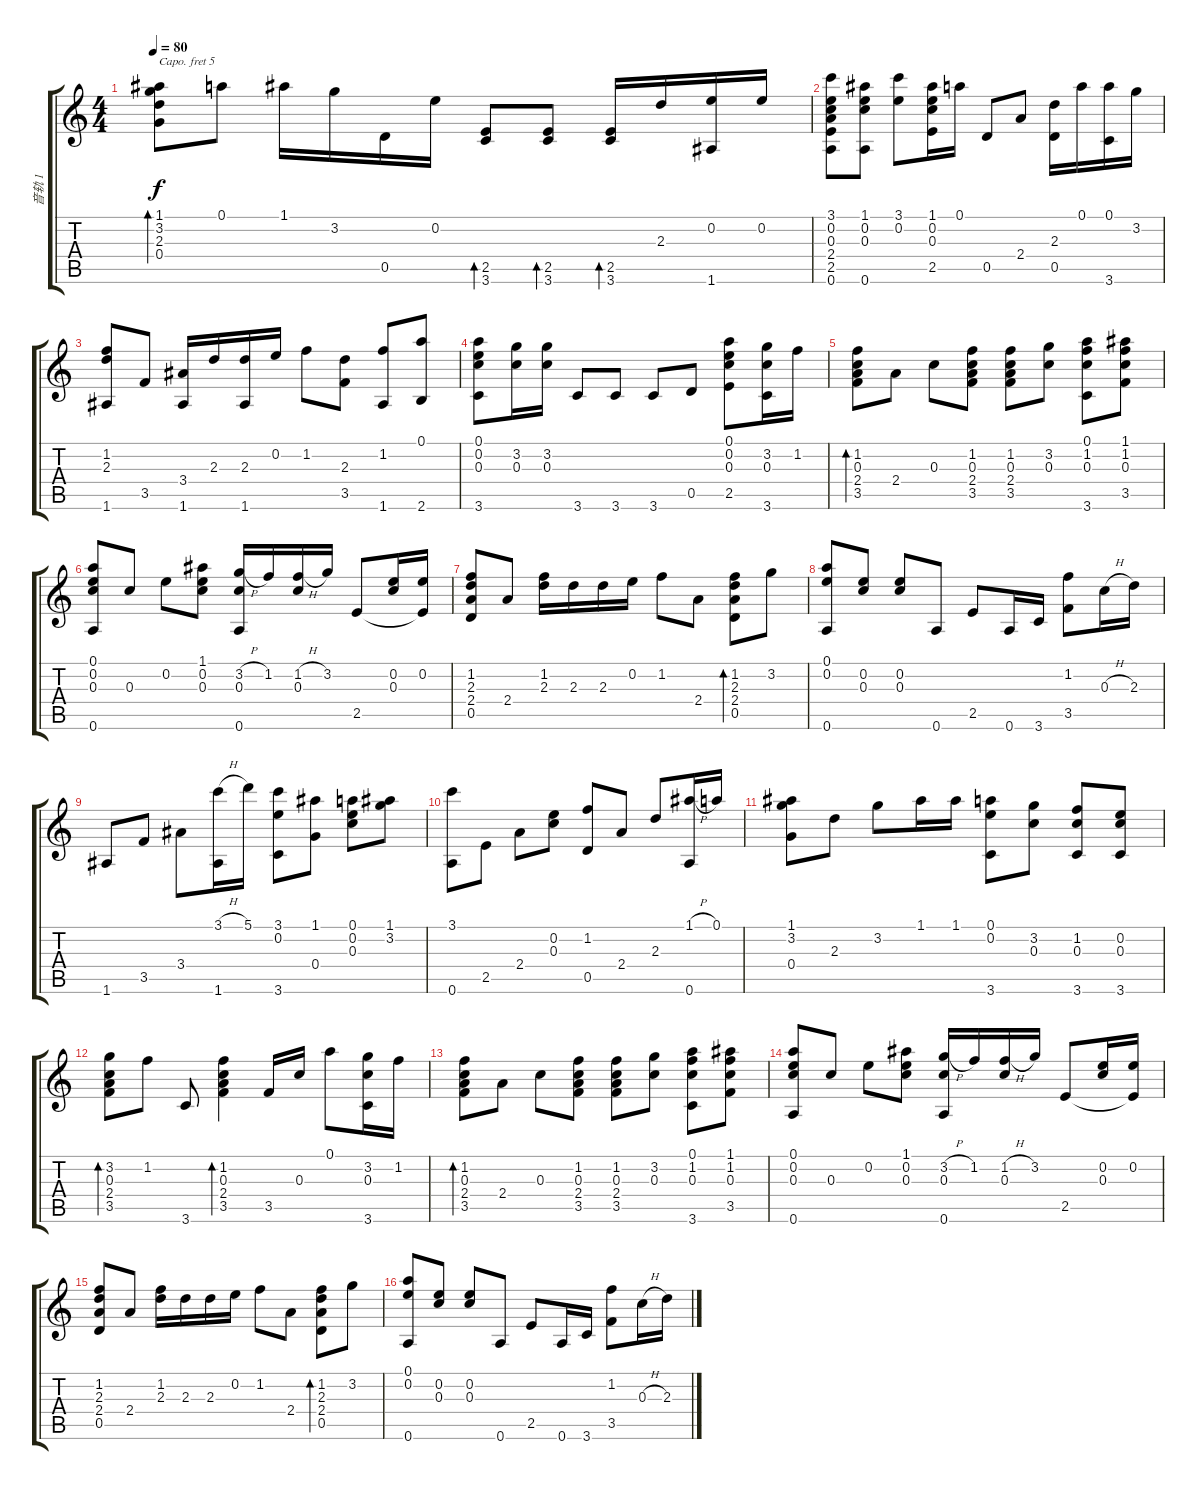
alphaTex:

\track ("音轨 1" "音轨 1") {instrument acousticguitarsteel}
\staff {score tabs}
\capo 5
\tuning (E4 B3 G3 D3 A2 E2) {hide}
\ts (4 4)
\tempo 80
\clef g2
\ks c
(1.1 3.2 2.3 0.4).8{bd 60 dy f} 0.1.8 1.1.16 3.2.16 0.5.16 0.2.16 (2.5 3.6).8{bd 120} (2.5 3.6).8{bd 120} (2.5 3.6).16{bd 120} 2.3.16 (0.2 1.6).16 0.2.16 |
(3.1 0.2 0.3 2.4 2.5 0.6).8 (1.1 0.2 0.3 0.6).8 (3.1 0.2).8 (1.1 0.2 0.3 2.5).16 0.1.16 0.5.8 2.4.8 (2.3 0.5).16 0.1.16 (0.1 3.6).16 3.2.16 |
(1.2 2.3 1.6).8 3.5.8 (3.4 1.6).16 2.3.16 (2.3 1.6).16 0.2.16 1.2.8 (2.3 3.5).8 (1.2 1.6).8 (0.1 2.6).8 |
(0.1 0.2 0.3 3.6).8 (3.2 0.3).16 (3.2 0.3).16 3.6.8 3.6.8 3.6.8 0.5.8 (0.1 0.2 0.3 2.5).8 (3.2 0.3 3.6).16 1.2.16 |
(1.2 0.3 2.4 3.5).8{bd 120} 2.4.8 0.3.8 (1.2 0.3 2.4 3.5).8 (1.2 0.3 2.4 3.5).8 (3.2 0.3).8 (0.1 1.2 0.3 3.6).8 (1.1 1.2 0.3 3.5).8 |
(0.1 0.2 0.3 0.6).8 0.3.8 0.2.8 (1.1 0.2 0.3).8 (3.2{h} 0.3 0.6).16 1.2.16 (1.2{h} 0.3).16 3.2.16 2.5.8 (0.2 0.3).16 (0.2 2.5{t}).16 |
(1.2 2.3 2.4 0.5).8 2.4.8 (1.2 2.3).16 2.3.16 2.3.16 0.2.16 1.2.8 2.4.8 (1.2 2.3 2.4 0.5).8{bd 60} 3.2.8 |
(0.1 0.2 0.6).8 (0.2 0.3).8 (0.2 0.3).8 0.6.8 2.5.8 0.6.16 3.6.16 (1.2 3.5).8 0.3{h}.16 2.3.16 |
1.6.8 3.5.8 3.4.8 (3.1{h} 1.6).16 5.1.16 (3.1 0.2 3.6).8 (1.1 0.4).8 (0.1 0.2 0.3).8 (1.1 3.2).8 |
(3.1 0.6).8 2.5.8 2.4.8 (0.2 0.3).8 (1.2 0.5).8 2.4.8 2.3.8 (1.1{h} 0.6).16 0.1.16 |
(1.1 3.2 0.4).8 2.3.8 3.2.8 1.1.16 1.1.16 (0.1 0.2 3.6).8 (3.2 0.3).8 (1.2 0.3 3.6).8 (0.2 0.3 3.6).8 |
(3.2 0.3 2.4 3.5).8{bd 60} 1.2.8 3.6.8 (1.2 0.3 2.4 3.5).4{bd 60} 3.5.16 0.3.16 0.1.8 (3.2 0.3 3.6).16 1.2.16 |
(1.2 0.3 2.4 3.5).8{bd 120} 2.4.8 0.3.8 (1.2 0.3 2.4 3.5).8 (1.2 0.3 2.4 3.5).8 (3.2 0.3).8 (0.1 1.2 0.3 3.6).8 (1.1 1.2 0.3 3.5).8 |
(0.1 0.2 0.3 0.6).8 0.3.8 0.2.8 (1.1 0.2 0.3).8 (3.2{h} 0.3 0.6).16 1.2.16 (1.2{h} 0.3).16 3.2.16 2.5.8 (0.2 0.3).16 (0.2 2.5{t}).16 |
(1.2 2.3 2.4 0.5).8 2.4.8 (1.2 2.3).16 2.3.16 2.3.16 0.2.16 1.2.8 2.4.8 (1.2 2.3 2.4 0.5).8{bd 60} 3.2.8 |
(0.1 0.2 0.6).8 (0.2 0.3).8 (0.2 0.3).8 0.6.8 2.5.8 0.6.16 3.6.16 (1.2 3.5).8 0.3{h}.16 2.3.16
